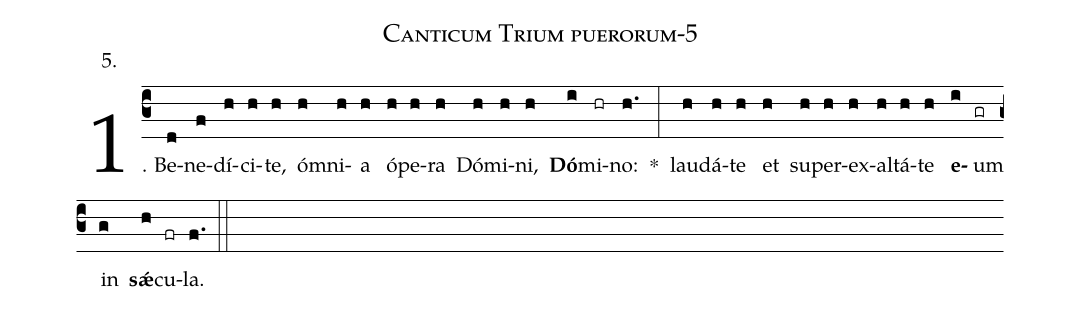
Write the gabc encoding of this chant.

name: Canticum Trium puerorum-5;
annotation: 5.;
%%
(c3)1. Be(d)ne(f)dí(h)ci(h)te,(h) óm(h)ni(h)a(h) ó(h)pe(h)ra(h) Dó(h)mi(h)ni,(h) <b>Dó</b>(i)mi(hr)no:(h.) *(:) lau(h)dá(h)te(h) et(h) su(h)per(h)ex(h)al(h)tá(h)te(h) <b>e</b>(i)um(gr) in(g) <b>sǽ</b>(h)cu(fr)la.(f.) (::)
